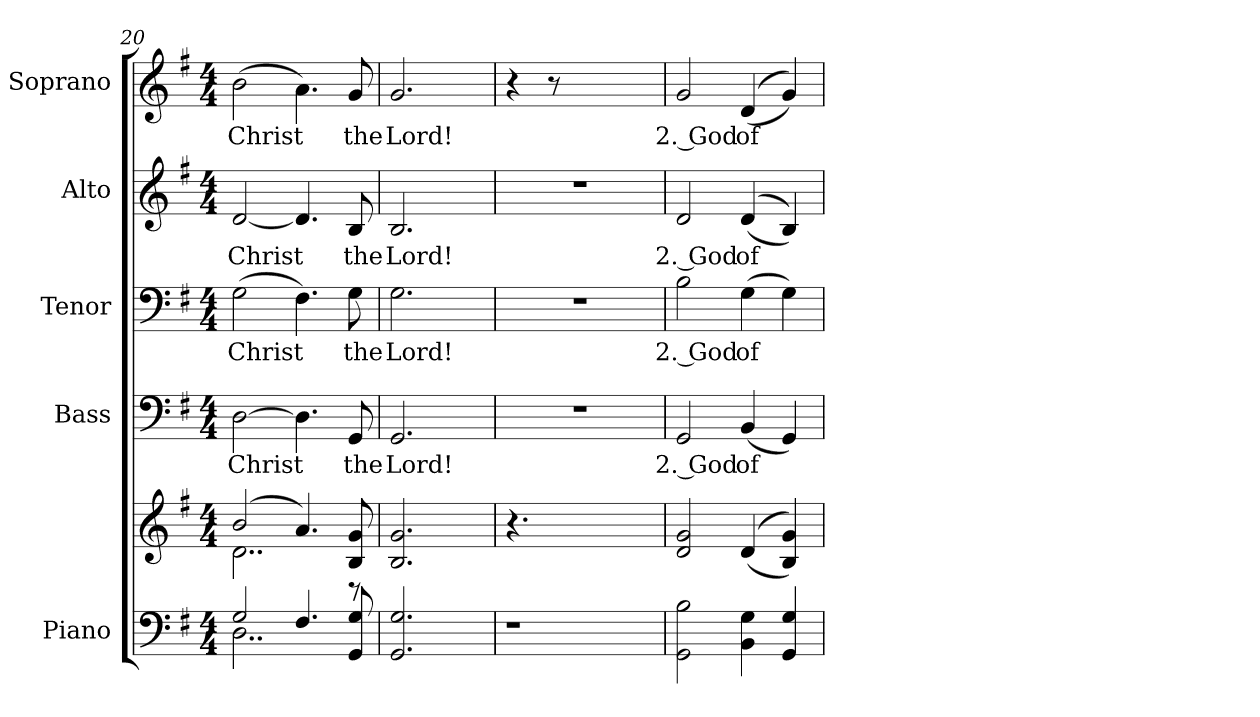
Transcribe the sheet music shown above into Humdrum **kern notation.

**kern	**kern	**kern	**text	**kern	**text	**kern	**text	**kern	**text
*part5	*part5	*part4	*part4	*part3	*part3	*part2	*part2	*part1	*part1
*staff6	*staff5	*staff4	*staff4	*staff3	*staff3	*staff2	*staff2	*staff1	*staff1
*I"Piano	*	*I"Bass	*	*I"Tenor	*	*I"Alto	*	*I"Soprano	*
*I'Pno.	*	*I'B.	*	*I'T.	*	*I'A.	*	*I'S.	*
*clefF4	*clefG2	*clefF4	*	*clefF4	*	*clefG2	*	*clefG2	*
*k[f#]	*k[f#]	*k[f#]	*	*k[f#]	*	*k[f#]	*	*k[f#]	*
*G:	*G:	*G:	*	*G:	*	*G:	*	*G:	*
*M4/4	*M4/4	*M4/4	*	*M4/4	*	*M4/4	*	*M4/4	*
=20	=20	=20	=20	=20	=20	=20	=20	=20	=20
*^	*^	*	*	*	*	*	*	*	*
!	!	!	!	!	!LO:LY:b:color=#000000	!	!	!	!	!	!
!	!	!	!	!	!	!	!LO:LY:b:color=#000000	!	!	!	!
!	!	!	!	!	!	!	!	!	!LO:LY:b:color=#000000	!	!
!	!	!	!	!	!	!	!	!	!	!	!LO:LY:b:color=#000000
2Gi/	2..Di\	(2bi/	2..di\	[>2Di\	Christ	(2Gi\	Christ	[<2di/	Christ	(2bi\	Christ
4.F#i/	.	4.ai/)	.	4.Di\]	.	4.F#i\)	.	4.di/]	.	4.ai\)	.
!	!	!	!	!	!LO:LY:b:color=#000000	!	!	!	!	!	!
!	!	!	!	!	!	!	!LO:LY:b:color=#000000	!	!	!	!
!	!	!	!	!	!	!	!	!	!LO:LY:b:color=#000000	!	!
!	!	!	!	!	!	!	!	!	!	!	!LO:LY:b:color=#000000
8GGi/ 8Gi	8ryy	8Bi/ 8gi	8r	8GGi/	the	8Gi\	the	8Bi/	the	8gi/	the
*v	*v	*	*	*	*	*	*	*	*	*	*
=21	=21	=21	=21	=21	=21	=21	=21	=21	=21	=21
*^	*	*	*	*	*	*	*	*	*	*
!	!	!	!	!	!LO:LY:b:color=#000000	!	!	!	!	!	!
*v	*v	*	*	*	*	*	*	*	*	*	*
*^	*	*	*	*	*	*	*	*	*	*
!	!	!	!	!	!	!	!LO:LY:b:color=#000000	!	!	!	!
*v	*v	*	*	*	*	*	*	*	*	*	*
*^	*	*	*	*	*	*	*	*	*	*
!	!	!	!	!	!	!	!	!	!LO:LY:b:color=#000000	!	!
*v	*v	*	*	*	*	*	*	*	*	*	*
*^	*	*	*	*	*	*	*	*	*	*
!	!	!	!	!	!	!	!	!	!	!	!LO:LY:b:color=#000000
*v	*v	*	*	*	*	*	*	*	*	*	*
2.GGi/ 2.Gi	2.Bi/ 2.gi	4ryy	2.GGi/	Lord!	2.Gi\	Lord!	2.Bi/	Lord!	2.gi/	Lord!
.	.	2ryy	.	.	.	.	.	.	.	.
!!LO:PB:g=z
=22	=22	=22	=22	=22	=22	=22	=22	=22	=22	=22
!LO:N:vis=1	!LO:N:vis=1	!	!LO:N:vis=1	!	!LO:N:vis=1	!	!LO:N:vis=1	!	!	!
*	*v	*v	*	*	*	*	*	*	*	*
4.r	4.r	1r	.	1r	.	1r	.	4r	.
.	.	.	.	.	.	.	.	8r	.
2ryy	2ryy	.	.	.	.	.	.	2ryy	.
8ryy	8ryy	.	.	.	.	.	.	8ryy	.
=23	=23	=23	=23	=23	=23	=23	=23	=23	=23
!	!	!	!LO:LY:b:color=#000000	!	!	!	!	!	!
!	!	!	!	!	!LO:LY:b:color=#000000	!	!	!	!
!	!	!	!	!	!	!	!LO:LY:b:color=#000000	!	!
!	!	!	!	!	!	!	!	!	!LO:LY:b:color=#000000
2GGi\ 2Bi	2di/ 2gi	2GGi/	2. God	2Bi\	2. God	2di/	2. God	2gi/	2. God
!	!	!	!LO:LY:b:color=#000000	!	!	!	!	!	!
!	!	!	!	!	!LO:LY:b:color=#000000	!	!	!	!
!	!	!	!	!	!	!	!LO:LY:b:color=#000000	!	!
!	!	!	!	!	!	!	!	!	!LO:LY:b:color=#000000
4BBi\ 4Gi	((4di/	(4BBi/	of	(4Gi\	of	((4di/	of	((4di/	of
4GGi/ 4Gi	4Bi/ 4gi))	4GGi/)	.	4Gi\)	.	4Bi/))	.	4gi/))	.
=	=	=	=	=	=	=	=	=	=
*-	*-	*-	*-	*-	*-	*-	*-	*-	*-
